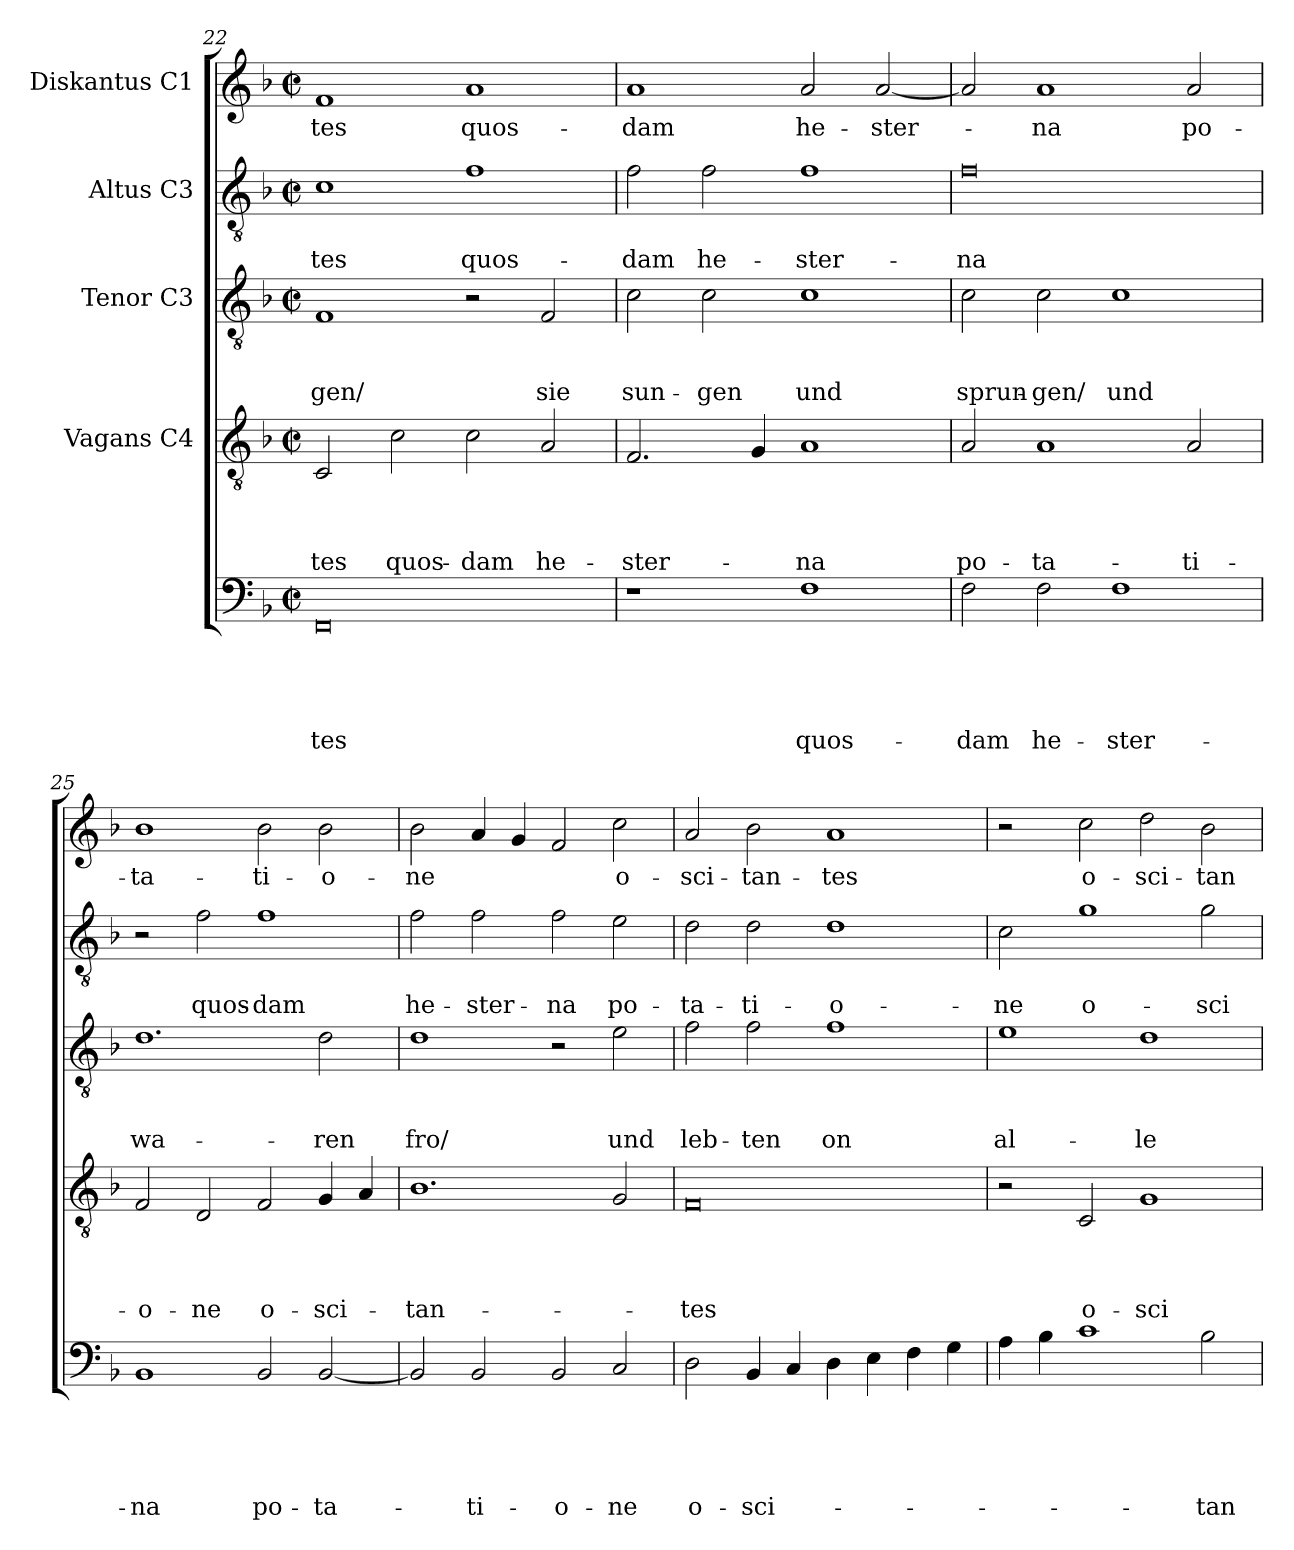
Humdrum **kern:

**kern	**text	**text	**text	**text	**text	**kern	**text	**text	**text	**text	**kern	**text	**text	**text	**kern	**text	**text	**kern	**text
*part5	*part5	*part5	*part5	*part5	*part5	*part4	*part4	*part4	*part4	*part4	*part3	*part3	*part3	*part3	*part2	*part2	*part2	*part1	*part1
*staff5	*staff5	*staff5	*staff5	*staff5	*staff5	*staff4	*staff4	*staff4	*staff4	*staff4	*staff3	*staff3	*staff3	*staff3	*staff2	*staff2	*staff2	*staff1	*staff1
*	*	*	*	*	*	*I"Vagans C4	*	*	*	*	*I"Tenor C3	*	*	*	*I"Altus C3	*	*	*I"Diskantus C1	*
*clefF4	*	*	*	*	*	*clefGv2	*	*	*	*	*clefGv2	*	*	*	*clefGv2	*	*	*clefG2	*
*k[b-]	*	*	*	*	*	*k[b-]	*	*	*	*	*k[b-]	*	*	*	*k[b-]	*	*	*k[b-]	*
*F:	*	*	*	*	*	*F:	*	*	*	*	*F:	*	*	*	*F:	*	*	*F:	*
*M2/2	*	*	*	*	*	*M2/2	*	*	*	*	*M2/2	*	*	*	*M2/2	*	*	*M2/2	*
*met(c|)	*	*	*	*	*	*met(c|)	*	*	*	*	*met(c|)	*	*	*	*met(c|)	*	*	*met(c|)	*
=22	=22	=22	=22	=22	=22	=22	=22	=22	=22	=22	=22	=22	=22	=22	=22	=22	=22	=22	=22
0FF	.	.	.	.	-tes	2C/	.	.	.	-tes	1F	.	.	-gen/	1c	.	-tes	1f	-tes
.	.	.	.	.	.	2c\	.	.	.	quos-	.	.	.	.	.	.	.	.	.
.	.	.	.	.	.	2c\	.	.	.	-dam	2r	.	.	.	1f	.	quos-	1a	quos-
.	.	.	.	.	.	2A/	.	.	.	he-	2F/	.	.	sie	.	.	.	.	.
=23	=23	=23	=23	=23	=23	=23	=23	=23	=23	=23	=23	=23	=23	=23	=23	=23	=23	=23	=23
1r	.	.	.	.	.	2.F/	.	.	.	-ster-	2c\	.	.	sun-	2f\	.	-dam	1a	-dam
.	.	.	.	.	.	.	.	.	.	.	2c\	.	.	-gen	2f\	.	he-	.	.
.	.	.	.	.	.	4G/	.	.	.	.	.	.	.	.	.	.	.	.	.
1F	.	.	.	.	quos-	1A	.	.	.	-na	1c	.	.	und	1f	.	-ster-	2a/	he-
.	.	.	.	.	.	.	.	.	.	.	.	.	.	.	.	.	.	[2a/	-ster-
=24	=24	=24	=24	=24	=24	=24	=24	=24	=24	=24	=24	=24	=24	=24	=24	=24	=24	=24	=24
2F\	.	.	.	.	-dam	2A/	.	.	.	po-	2c\	.	.	sprun-	0f	.	-na	2a/]	.
2F\	.	.	.	.	he-	1A	.	.	.	-ta-	2c\	.	.	-gen/	.	.	.	1a	-na
1F	.	.	.	.	-ster-	.	.	.	.	.	1c	.	.	und	.	.	.	.	.
.	.	.	.	.	.	2A/	.	.	.	-ti-	.	.	.	.	.	.	.	2a/	po-
!!LO:PB:g=z
=25	=25	=25	=25	=25	=25	=25	=25	=25	=25	=25	=25	=25	=25	=25	=25	=25	=25	=25	=25
1BB-	.	.	.	.	-na	2F/	.	.	.	-o-	1.d	.	.	wa-	2r	.	.	1b-	-ta-
.	.	.	.	.	.	2D/	.	.	.	-ne	.	.	.	.	2f\	.	quos-	.	.
2BB-/	.	.	.	.	po-	2F/	.	.	.	o-	.	.	.	.	1f	.	-dam	2b-\	-ti-
[2BB-/	.	.	.	.	-ta-	4G/	.	.	.	-sci-	2d\	.	.	-ren	.	.	.	2b-\	-o-
.	.	.	.	.	.	4A/	.	.	.	.	.	.	.	.	.	.	.	.	.
=26	=26	=26	=26	=26	=26	=26	=26	=26	=26	=26	=26	=26	=26	=26	=26	=26	=26	=26	=26
2BB-/]	.	.	.	.	.	1.B-	.	.	.	-tan-	1d	.	.	fro/	2f\	.	he-	2b-\	-ne
2BB-/	.	.	.	.	-ti-	.	.	.	.	.	.	.	.	.	2f\	.	-ster-	4a/	.
.	.	.	.	.	.	.	.	.	.	.	.	.	.	.	.	.	.	4g/	.
2BB-/	.	.	.	.	-o-	.	.	.	.	.	2r	.	.	.	2f\	.	-na	2f/	.
2C/	.	.	.	.	-ne	2G/	.	.	.	.	2e\	.	.	und	2e\	.	po-	2cc\	o-
=27	=27	=27	=27	=27	=27	=27	=27	=27	=27	=27	=27	=27	=27	=27	=27	=27	=27	=27	=27
2D\	.	.	.	.	o-	0F	.	.	.	-tes	2f\	.	.	leb-	2d\	.	-ta-	2a/	-sci-
4BB-/	.	.	.	.	-sci-	.	.	.	.	.	2f\	.	.	-ten	2d\	.	-ti-	2b-\	-tan-
4C/	.	.	.	.	.	.	.	.	.	.	.	.	.	.	.	.	.	.	.
4D\	.	.	.	.	.	.	.	.	.	.	1f	.	.	on	1d	.	-o-	1a	-tes
4E\	.	.	.	.	.	.	.	.	.	.	.	.	.	.	.	.	.	.	.
4F\	.	.	.	.	.	.	.	.	.	.	.	.	.	.	.	.	.	.	.
4G\	.	.	.	.	.	.	.	.	.	.	.	.	.	.	.	.	.	.	.
=28	=28	=28	=28	=28	=28	=28	=28	=28	=28	=28	=28	=28	=28	=28	=28	=28	=28	=28	=28
4A\	.	.	.	.	.	2r	.	.	.	.	1e	.	.	al-	2c\	.	-ne	2r	.
4B-\	.	.	.	.	.	.	.	.	.	.	.	.	.	.	.	.	.	.	.
1c	.	.	.	.	.	2C/	.	.	.	o-	.	.	.	.	1g	.	o-	2cc\	o-
.	.	.	.	.	.	1G	.	.	.	-sci-	1d	.	.	-le	.	.	.	2dd\	-sci-
2B-\	.	.	.	.	-tan-	.	.	.	.	.	.	.	.	.	2g\	.	-sci-	2b-\	-tan-
=	=	=	=	=	=	=	=	=	=	=	=	=	=	=	=	=	=	=	=
*-	*-	*-	*-	*-	*-	*-	*-	*-	*-	*-	*-	*-	*-	*-	*-	*-	*-	*-	*-
